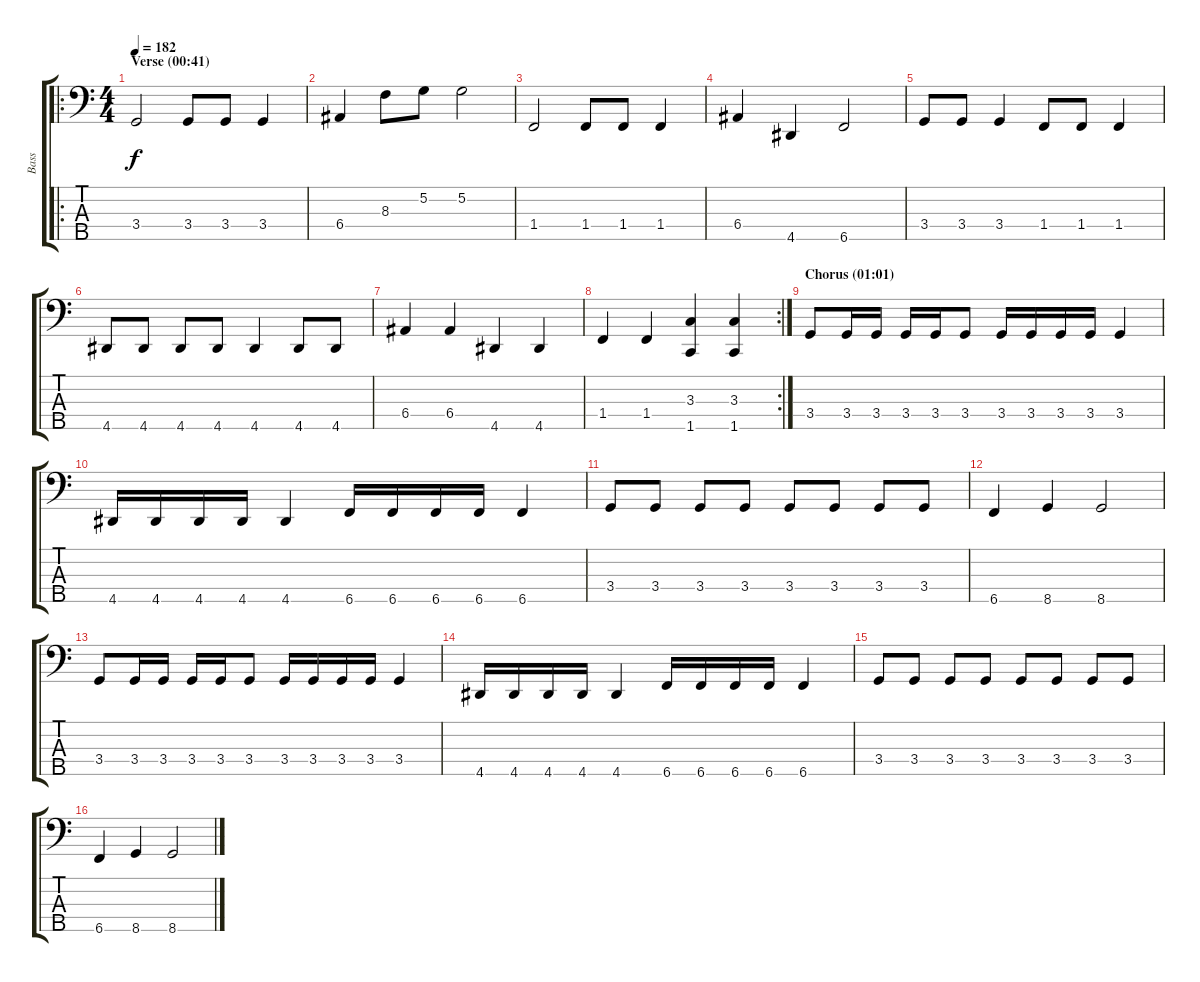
\track ("Bass" "Bass") {instrument electricbassfinger}
\staff {score tabs}
\tuning (G2 D2 A1 E1 B0) {hide}
\ro
\ts (4 4)
\section ("" "Verse (00:41)")
\tempo 182
\clef f4
\ks c
3.4.2{dy f} 3.4.8 3.4.8 3.4.4 |
6.4.4 8.3.8 5.2.8 5.2.2 |
1.4.2 1.4.8 1.4.8 1.4.4 |
6.4.4 4.5.4 6.5.2 |
3.4.8 3.4.8 3.4.4 1.4.8 1.4.8 1.4.4 |
4.5.8 4.5.8 4.5.8 4.5.8 4.5.4 4.5.8 4.5.8 |
6.4.4 6.4.4 4.5.4 4.5.4 |
\rc 2
1.4.4 1.4.4 (3.3 1.5).4 (3.3 1.5).4 |
\section ("" "Chorus (01:01)")
3.4.8 3.4.16 3.4.16 3.4.16 3.4.16 3.4.8 3.4.16 3.4.16 3.4.16 3.4.16 3.4.4 |
4.5.16 4.5.16 4.5.16 4.5.16 4.5.4 6.5.16 6.5.16 6.5.16 6.5.16 6.5.4 |
3.4.8 3.4.8 3.4.8 3.4.8 3.4.8 3.4.8 3.4.8 3.4.8 |
6.5.4 8.5.4 8.5.2 |
3.4.8 3.4.16 3.4.16 3.4.16 3.4.16 3.4.8 3.4.16 3.4.16 3.4.16 3.4.16 3.4.4 |
4.5.16 4.5.16 4.5.16 4.5.16 4.5.4 6.5.16 6.5.16 6.5.16 6.5.16 6.5.4 |
3.4.8 3.4.8 3.4.8 3.4.8 3.4.8 3.4.8 3.4.8 3.4.8 |
6.5.4 8.5.4 8.5.2
